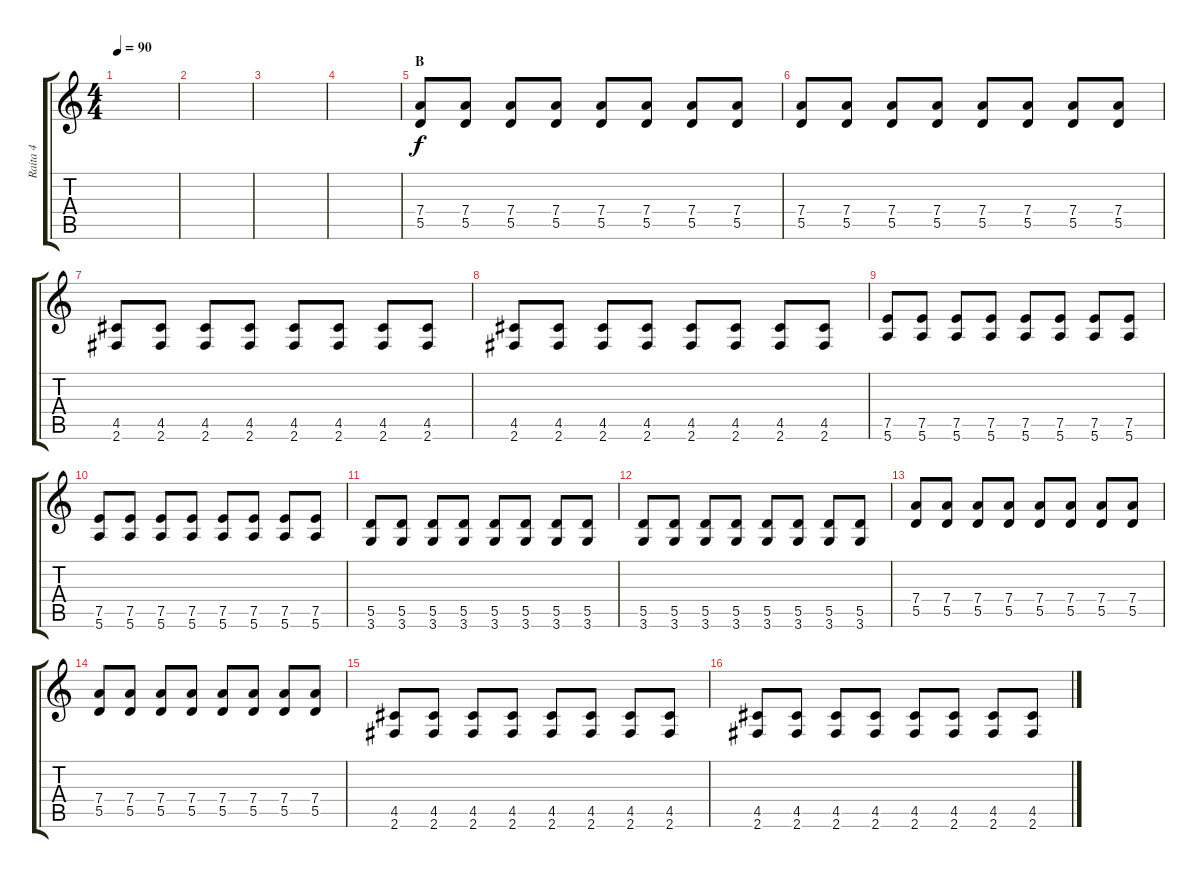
\track ("Raita 4" "Raita 4") {instrument overdrivenguitar}
\staff {score tabs}
\tuning (E4 B3 G3 D3 A2 E2) {hide}
\ts (4 4)
\tempo 90
\clef g2
\ks c
|
|
|
|
\section ("" "B")
(7.4 5.5).8 (7.4 5.5).8 (7.4 5.5).8 (7.4 5.5).8 (7.4 5.5).8 (7.4 5.5).8 (7.4 5.5).8 (7.4 5.5).8 |
(7.4 5.5).8 (7.4 5.5).8 (7.4 5.5).8 (7.4 5.5).8 (7.4 5.5).8 (7.4 5.5).8 (7.4 5.5).8 (7.4 5.5).8 |
(4.5 2.6).8 (4.5 2.6).8 (4.5 2.6).8 (4.5 2.6).8 (4.5 2.6).8 (4.5 2.6).8 (4.5 2.6).8 (4.5 2.6).8 |
(4.5 2.6).8 (4.5 2.6).8 (4.5 2.6).8 (4.5 2.6).8 (4.5 2.6).8 (4.5 2.6).8 (4.5 2.6).8 (4.5 2.6).8 |
(7.5 5.6).8 (7.5 5.6).8 (7.5 5.6).8 (7.5 5.6).8 (7.5 5.6).8 (7.5 5.6).8 (7.5 5.6).8 (7.5 5.6).8 |
(7.5 5.6).8 (7.5 5.6).8 (7.5 5.6).8 (7.5 5.6).8 (7.5 5.6).8 (7.5 5.6).8 (7.5 5.6).8 (7.5 5.6).8 |
(5.5 3.6).8 (5.5 3.6).8 (5.5 3.6).8 (5.5 3.6).8 (5.5 3.6).8 (5.5 3.6).8 (5.5 3.6).8 (5.5 3.6).8 |
(5.5 3.6).8 (5.5 3.6).8 (5.5 3.6).8 (5.5 3.6).8 (5.5 3.6).8 (5.5 3.6).8 (5.5 3.6).8 (5.5 3.6).8 |
(7.4 5.5).8 (7.4 5.5).8 (7.4 5.5).8 (7.4 5.5).8 (7.4 5.5).8 (7.4 5.5).8 (7.4 5.5).8 (7.4 5.5).8 |
(7.4 5.5).8 (7.4 5.5).8 (7.4 5.5).8 (7.4 5.5).8 (7.4 5.5).8 (7.4 5.5).8 (7.4 5.5).8 (7.4 5.5).8 |
(4.5 2.6).8 (4.5 2.6).8 (4.5 2.6).8 (4.5 2.6).8 (4.5 2.6).8 (4.5 2.6).8 (4.5 2.6).8 (4.5 2.6).8 |
(4.5 2.6).8 (4.5 2.6).8 (4.5 2.6).8 (4.5 2.6).8 (4.5 2.6).8 (4.5 2.6).8 (4.5 2.6).8 (4.5 2.6).8
